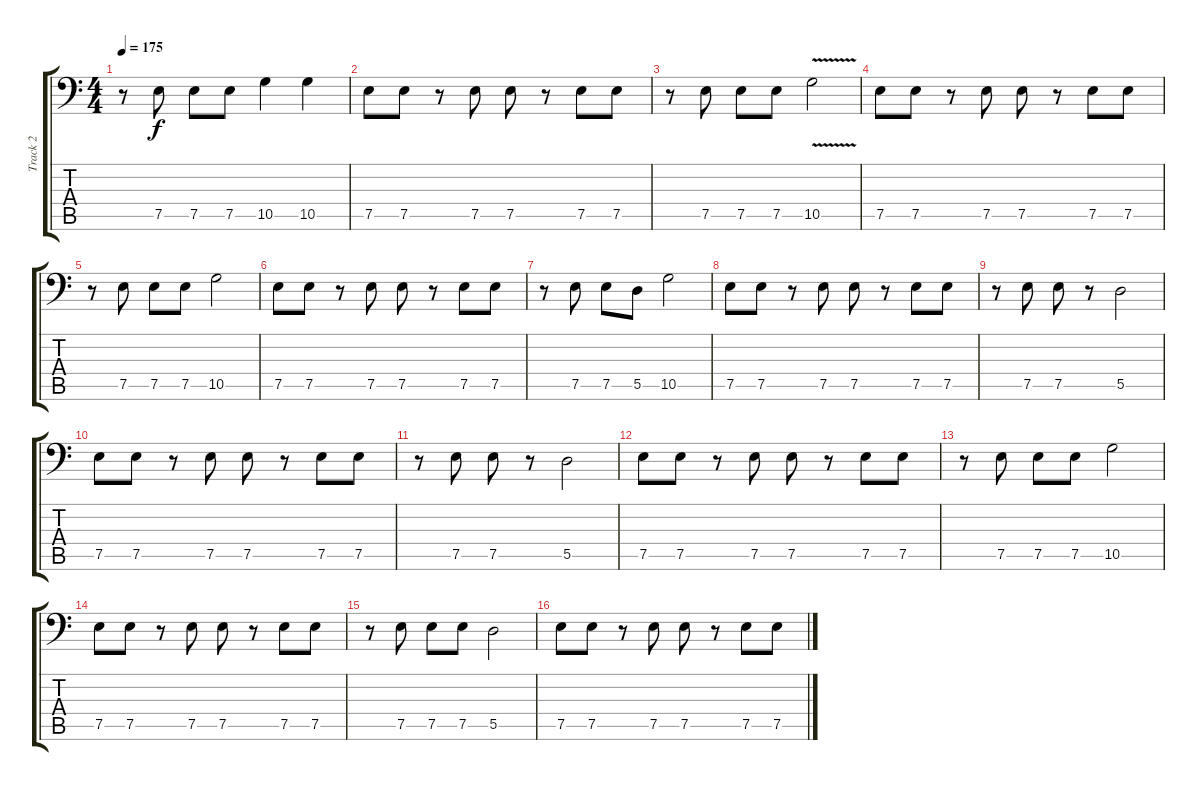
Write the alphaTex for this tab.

\track ("Track 2" "Track 2") {instrument electricbassfinger}
\staff {score tabs}
\tuning (E3 B2 G2 D2 A1 E1) {hide}
\ts (4 4)
\tempo 175
\clef f4
\ks c
r.8{dy f} 7.5.8 7.5.8 7.5.8 10.5.4 10.5.4 |
7.5.8 7.5.8 r.8 7.5.8 7.5.8 r.8 7.5.8 7.5.8 |
r.8 7.5.8 7.5.8 7.5.8 10.5{v}.2 |
7.5.8 7.5.8 r.8 7.5.8 7.5.8 r.8 7.5.8 7.5.8 |
r.8 7.5.8 7.5.8 7.5.8 10.5.2 |
7.5.8 7.5.8 r.8 7.5.8 7.5.8 r.8 7.5.8 7.5.8 |
r.8 7.5.8 7.5.8 5.5.8 10.5.2 |
7.5.8 7.5.8 r.8 7.5.8 7.5.8 r.8 7.5.8 7.5.8 |
r.8 7.5.8 7.5.8 r.8 5.5.2 |
7.5.8 7.5.8 r.8 7.5.8 7.5.8 r.8 7.5.8 7.5.8 |
r.8 7.5.8 7.5.8 r.8 5.5.2 |
7.5.8 7.5.8 r.8 7.5.8 7.5.8 r.8 7.5.8 7.5.8 |
r.8 7.5.8 7.5.8 7.5.8 10.5.2 |
7.5.8 7.5.8 r.8 7.5.8 7.5.8 r.8 7.5.8 7.5.8 |
r.8 7.5.8 7.5.8 7.5.8 5.5.2 |
7.5.8 7.5.8 r.8 7.5.8 7.5.8 r.8 7.5.8 7.5.8
